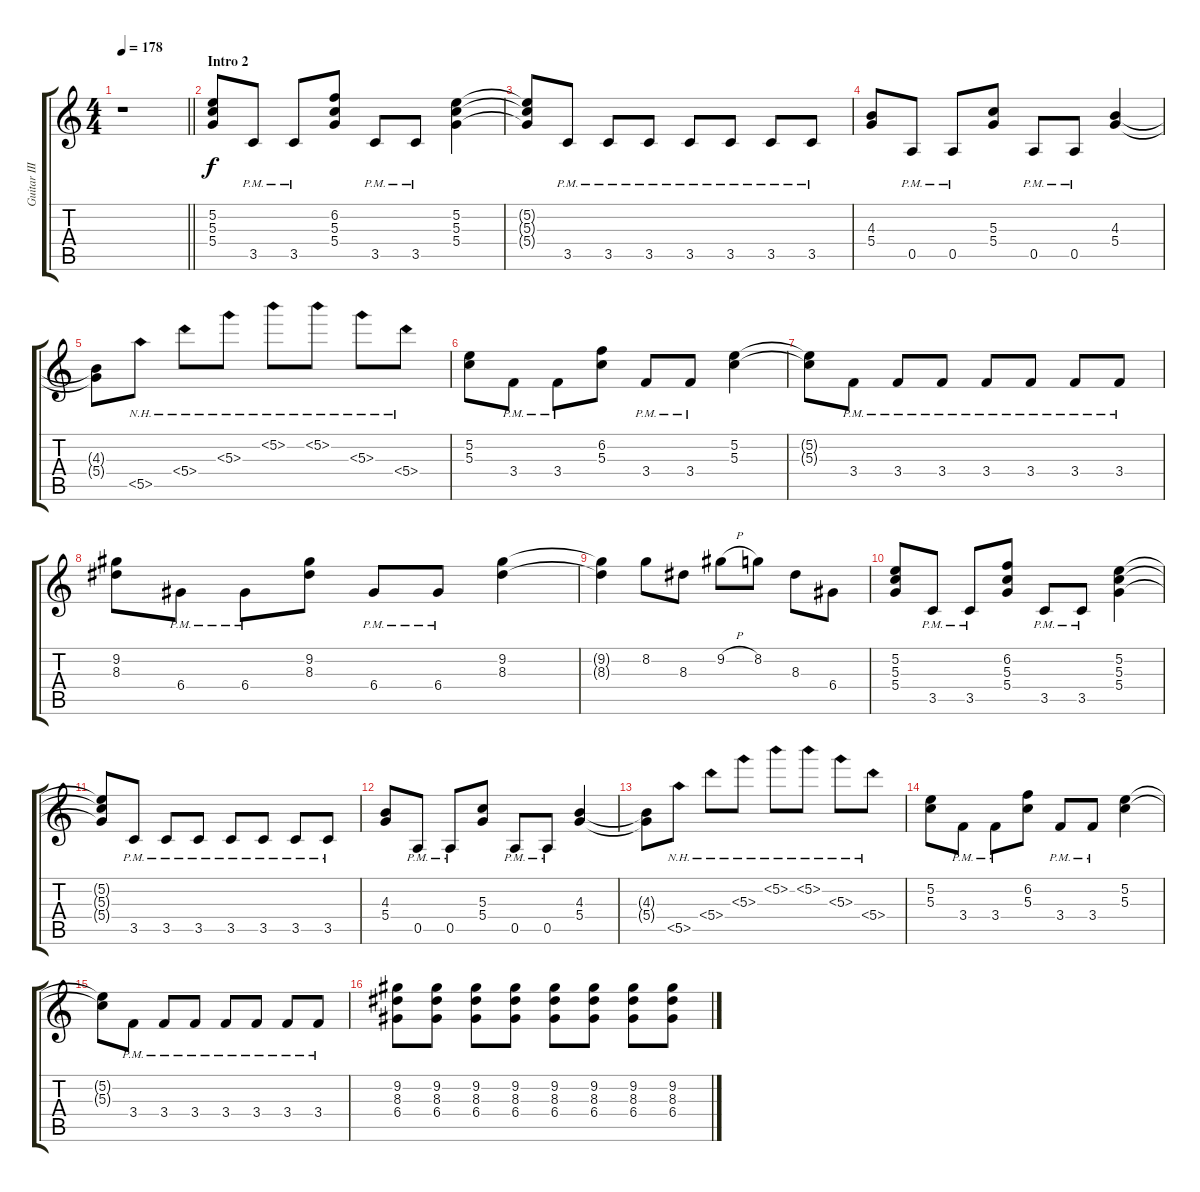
\track ("Guitar III (Daita)" "Guitar III") {instrument distortionguitar}
\staff {score tabs}
\tuning (E4 B3 G3 D3 A2 E2) {hide}
\ts (4 4)
\tempo 178
\clef g2
\barLineRight lightlight
\ks c
r.1{dy f} |
\section ("" "Intro 2")
(5.2 5.3 5.4).8 3.5{pm}.8 3.5{pm}.8 (6.2 5.3 5.4).8 3.5{pm}.8 3.5{pm}.8 (5.2 5.3 5.4).4 |
(5.2{t} 5.3{t} 5.4{t}).8 3.5{pm}.8 3.5{pm}.8 3.5{pm}.8 3.5{pm}.8 3.5{pm}.8 3.5{pm}.8 3.5{pm}.8 |
(4.3 5.4).8 0.5{pm}.8 0.5{pm}.8 (5.3 5.4).8 0.5{pm}.8 0.5{pm}.8 (4.3 5.4).4 |
(4.3{t} 5.4{t}).8 5.5{nh}.8 5.4{nh}.8 5.3{nh}.8 5.2{nh}.8 5.2{nh}.8 5.3{nh}.8 5.4{nh}.8 |
(5.2 5.3).8 3.4{pm}.8 3.4{pm}.8 (6.2 5.3).8 3.4{pm}.8 3.4{pm}.8 (5.2 5.3).4 |
(5.2{t} 5.3{t}).8 3.4{pm}.8 3.4{pm}.8 3.4{pm}.8 3.4{pm}.8 3.4{pm}.8 3.4{pm}.8 3.4{pm}.8 |
(9.2 8.3).8 6.4{pm}.8 6.4{pm}.8 (9.2 8.3).8 6.4{pm}.8 6.4{pm}.8 (9.2 8.3).4 |
(9.2{t} 8.3{t}).4 8.2.8 8.3.8 9.2{h}.8 8.2.8 8.3.8 6.4.8 |
(5.2 5.3 5.4).8 3.5{pm}.8 3.5{pm}.8 (6.2 5.3 5.4).8 3.5{pm}.8 3.5{pm}.8 (5.2 5.3 5.4).4 |
(5.2{t} 5.3{t} 5.4{t}).8 3.5{pm}.8 3.5{pm}.8 3.5{pm}.8 3.5{pm}.8 3.5{pm}.8 3.5{pm}.8 3.5{pm}.8 |
(4.3 5.4).8 0.5{pm}.8 0.5{pm}.8 (5.3 5.4).8 0.5{pm}.8 0.5{pm}.8 (4.3 5.4).4 |
(4.3{t} 5.4{t}).8 5.5{nh}.8 5.4{nh}.8 5.3{nh}.8 5.2{nh}.8 5.2{nh}.8 5.3{nh}.8 5.4{nh}.8 |
(5.2 5.3).8 3.4{pm}.8 3.4{pm}.8 (6.2 5.3).8 3.4{pm}.8 3.4{pm}.8 (5.2 5.3).4 |
(5.2{t} 5.3{t}).8 3.4{pm}.8 3.4{pm}.8 3.4{pm}.8 3.4{pm}.8 3.4{pm}.8 3.4{pm}.8 3.4{pm}.8 |
(9.2 8.3 6.4).8 (9.2 8.3 6.4).8 (9.2 8.3 6.4).8 (9.2 8.3 6.4).8 (9.2 8.3 6.4).8 (9.2 8.3 6.4).8 (9.2 8.3 6.4).8 (9.2 8.3 6.4).8
